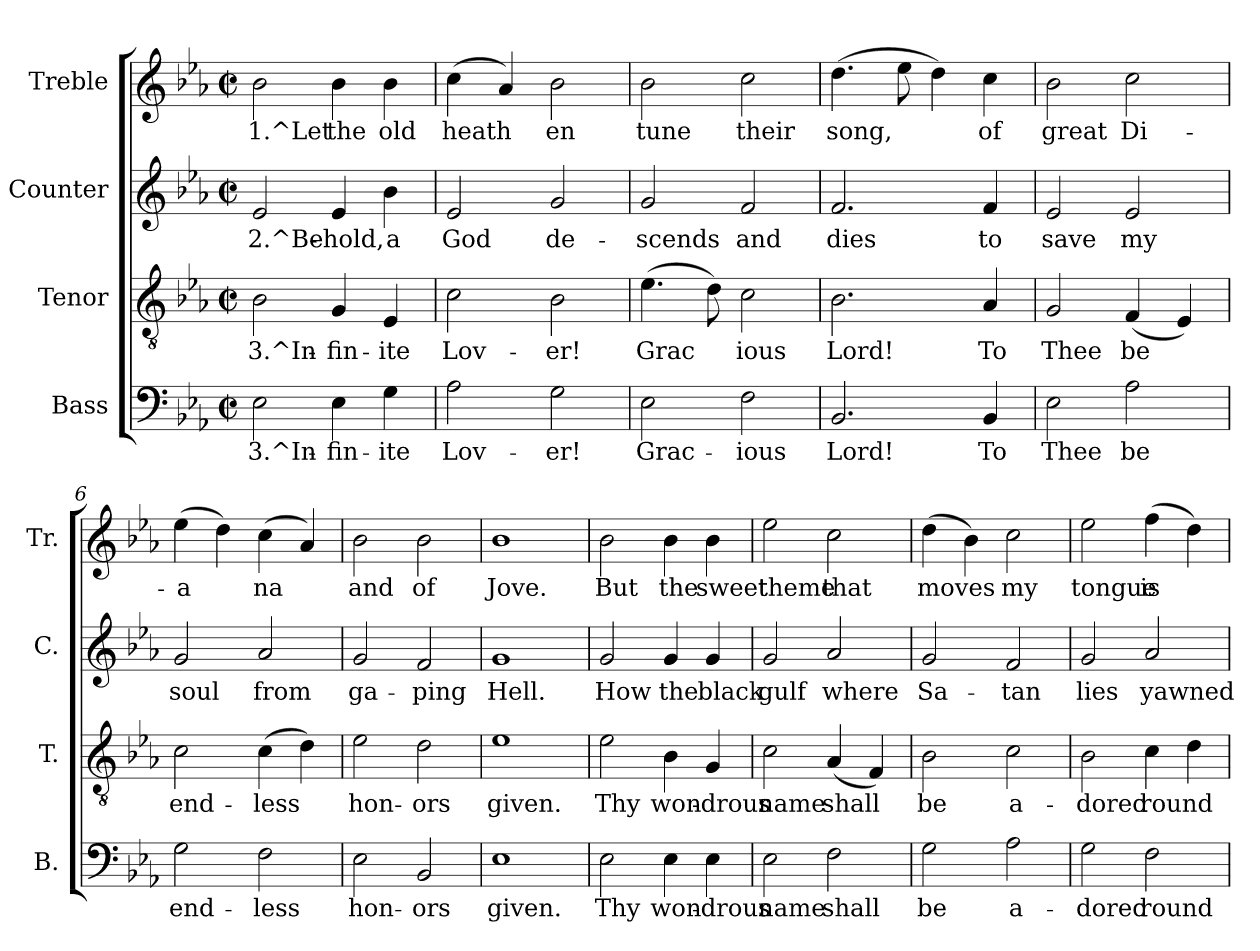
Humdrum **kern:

**kern	**text	**kern	**text	**kern	**text	**kern	**text
*part4	*part4	*part3	*part3	*part2	*part2	*part1	*part1
*staff4	*staff4	*staff3	*staff3	*staff2	*staff2	*staff1	*staff1
*I"Bass	*	*I"Tenor	*	*I"Counter	*	*I"Treble	*
*I'B.	*	*I'T.	*	*I'C.	*	*I'Tr.	*
!!LO:PB:g=z
*stria5	*	*stria5	*	*stria5	*	*stria5	*
*clefF4	*	*clefGv2	*	*clefG2	*	*clefG2	*
*k[b-e-a-]	*	*k[b-e-a-]	*	*k[b-e-a-]	*	*k[b-e-a-]	*
*E-:	*	*E-:	*	*E-:	*	*E-:	*
*M2/2	*	*M2/2	*	*M2/2	*	*M2/2	*
*met(c|)	*	*met(c|)	*	*met(c|)	*	*met(c|)	*
=1	=1	=1	=1	=1	=1	=1	=1
!	!LO:LY:a:rj	!	!LO:LY:b:rj	!	!LO:LY:b:rj	!	!LO:LY:b:rj
2E-\	3.^In-	2B-\	3.^In-	2e-/	2.^Be-	2b-\	1.^Let
!	!LO:LY:a:rj	!	!LO:LY:b:rj	!	!LO:LY:b:rj	!	!LO:LY:b:rj
4E-\	-fin-	4G/	-fin-	4e-/	-hold,	4b-\	the
!	!LO:LY:a:rj	!	!LO:LY:b:rj	!	!LO:LY:b:rj	!	!LO:LY:b:rj
4G\	-ite	4E-/	-ite	4b-\	a	4b-\	old
=2	=2	=2	=2	=2	=2	=2	=2
!	!LO:LY:a:rj	!	!LO:LY:b:rj	!	!LO:LY:b:rj	!	!LO:LY:b:rj
2A-\	Lov-	2c\	Lov-	2e-/	God	(>4cc\	heath-
!	!	!	!	!	!	!	!LO:LY:b:rj
.	.	.	.	.	.	4a-/)	--
!	!LO:LY:a:rj	!	!LO:LY:b:rj	!	!LO:LY:b:rj	!	!LO:LY:b:rj
2G\	-er!	2B-\	-er!	2g/	de-	2b-\	-en
=3	=3	=3	=3	=3	=3	=3	=3
!	!LO:LY:a:rj	!	!LO:LY:b:rj	!	!LO:LY:b:rj	!	!LO:LY:b:rj
2E-\	Grac-	(>4.e-\	Grac-	2g/	-scends	2b-\	tune
!	!	!	!LO:LY:b:rj	!	!	!	!
.	.	8d\)	--	.	.	.	.
!	!LO:LY:a:rj	!	!LO:LY:b:rj	!	!LO:LY:b:rj	!	!LO:LY:b:rj
2F\	-ious	2c\	-ious	2f/	and	2cc\	their
=4	=4	=4	=4	=4	=4	=4	=4
!	!LO:LY:a:rj	!	!LO:LY:b:rj	!	!LO:LY:b:rj	!	!LO:LY:b:rj
2.BB-/	Lord!	2.B-\	Lord!	2.f/	dies	(>4.dd\	song,
!	!	!	!	!	!	!	!LO:LY:b:rj
.	.	.	.	.	.	8ee-\	.
!	!	!	!	!	!	!	!LO:LY:b:rj
.	.	.	.	.	.	4dd\)	.
!	!LO:LY:a:rj	!	!LO:LY:b:rj	!	!LO:LY:b:rj	!	!LO:LY:b:rj
4BB-/	To	4A-/	To	4f/	to	4cc\	of
=5	=5	=5	=5	=5	=5	=5	=5
!	!LO:LY:a:rj	!	!LO:LY:b:rj	!	!LO:LY:b:rj	!	!LO:LY:b:rj
2E-\	Thee	2G/	Thee	2e-/	save	2b-\	great
!	!LO:LY:a:rj	!	!LO:LY:b:rj	!	!LO:LY:b:rj	!	!LO:LY:b:rj
2A-\	be	(<4F/	be	2e-/	my	2cc\	Di-
!	!	!	!LO:LY:b:rj	!	!	!	!
.	.	4E-/)	.	.	.	.	.
=6	=6	=6	=6	=6	=6	=6	=6
!	!LO:LY:a:rj	!	!LO:LY:b:rj	!	!LO:LY:b:rj	!	!LO:LY:b:rj
2G\	end-	2c\	end-	2g/	soul	(>4ee-\	-a-
!	!	!	!	!	!	!	!LO:LY:b:rj
.	.	.	.	.	.	4dd\)	--
!	!LO:LY:a:rj	!	!LO:LY:b:rj	!	!LO:LY:b:rj	!	!LO:LY:b:rj
2F\	-less	(>4c\	-less	2a-/	from	(>4cc\	-na
!	!	!	!LO:LY:b:rj	!	!	!	!LO:LY:b:rj
.	.	4d\)	.	.	.	4a-/)	.
=7	=7	=7	=7	=7	=7	=7	=7
!	!LO:LY:a:rj	!	!LO:LY:b:rj	!	!LO:LY:b:rj	!	!LO:LY:b:rj
2E-\	hon-	2e-\	hon-	2g/	ga-	2b-\	and
!	!LO:LY:a:rj	!	!LO:LY:b:rj	!	!LO:LY:b:rj	!	!LO:LY:b:rj
2BB-/	-ors	2d\	-ors	2f/	-ping	2b-\	of
!!LO:LB:g=z
=8	=8	=8	=8	=8	=8	=8	=8
!	!LO:LY:a:rj	!	!LO:LY:b:rj	!	!LO:LY:b:rj	!	!LO:LY:b:rj
1E-	given.	1e-	given.	1g	Hell.	1b-	Jove.
=9	=9	=9	=9	=9	=9	=9	=9
!	!LO:LY:a:rj	!	!LO:LY:b:rj	!	!LO:LY:b:rj	!	!LO:LY:b:rj
2E-\	Thy	2e-\	Thy	2g/	How	2b-\	But
!	!LO:LY:a:rj	!	!LO:LY:b:rj	!	!LO:LY:b:rj	!	!LO:LY:b:rj
4E-\	won-	4B-\	won-	4g/	the	4b-\	the
!	!LO:LY:a:rj	!	!LO:LY:b:rj	!	!LO:LY:b:rj	!	!LO:LY:b:rj
4E-\	-drous	4G/	-drous	4g/	black	4b-\	sweet
=10	=10	=10	=10	=10	=10	=10	=10
!	!LO:LY:a:rj	!	!LO:LY:b:rj	!	!LO:LY:b:rj	!	!LO:LY:b:rj
2E-\	name	2c\	name	2g/	gulf	2ee-\	theme
!	!LO:LY:a:rj	!	!LO:LY:b:rj	!	!LO:LY:b:rj	!	!LO:LY:b:rj
2F\	shall	(<4A-/	shall	2a-/	where	2cc\	that
!	!	!	!LO:LY:b:rj	!	!	!	!
.	.	4F/)	.	.	.	.	.
=11	=11	=11	=11	=11	=11	=11	=11
!	!LO:LY:a:rj	!	!LO:LY:b:rj	!	!LO:LY:b:rj	!	!LO:LY:b:rj
2G\	be	2B-\	be	2g/	Sa-	(>4dd\	moves
!	!	!	!	!	!	!	!LO:LY:b:rj
.	.	.	.	.	.	4b-\)	.
!	!LO:LY:a:rj	!	!LO:LY:b:rj	!	!LO:LY:b:rj	!	!LO:LY:b:rj
2A-\	a-	2c\	a-	2f/	-tan	2cc\	my
=12	=12	=12	=12	=12	=12	=12	=12
!	!LO:LY:a:rj	!	!LO:LY:b:rj	!	!LO:LY:b:rj	!	!LO:LY:b:rj
2G\	-dored	2B-\	-dored	2g/	lies	2ee-\	tongue
!	!LO:LY:a:rj	!	!LO:LY:b:rj	!	!LO:LY:b:rj	!	!LO:LY:b:rj
2F\	round	4c\	round	2a-/	yawned	(>4ff\	is
!	!	!	!LO:LY:b:rj	!	!	!	!LO:LY:b:rj
.	.	4d\	.	.	.	4dd\)	.
=	=	=	=	=	=	=	=
*-	*-	*-	*-	*-	*-	*-	*-
